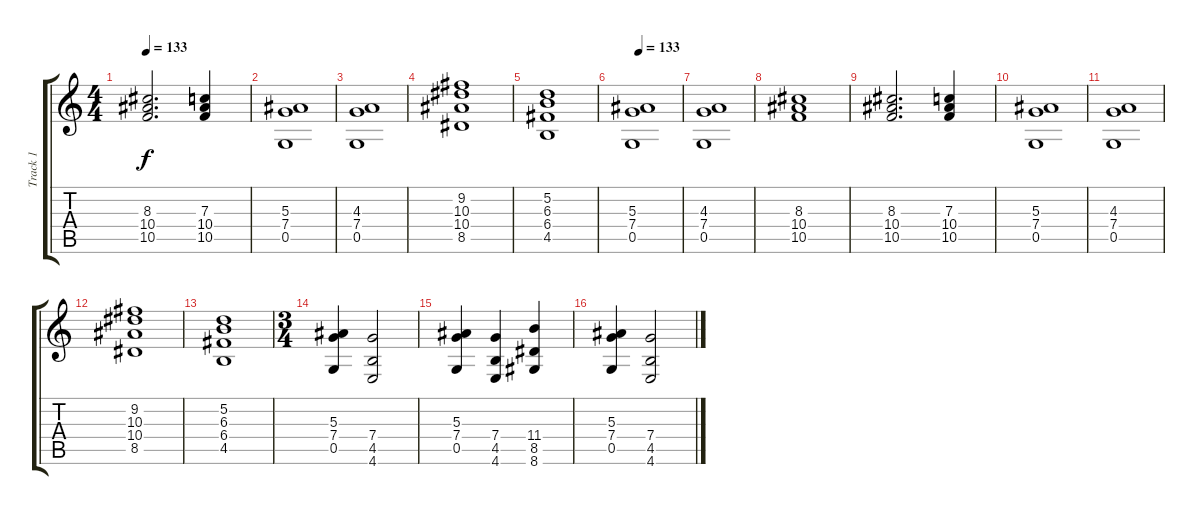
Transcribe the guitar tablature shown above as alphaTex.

\track ("Track 1" "Track 1") {instrument distortionguitar}
\staff {score tabs}
\tuning (D4 A3 F3 C3 G2 C2) {hide}
\ts (4 4)
\tempo 133
\clef g2
\ks c
(8.3 10.4 10.5).2{d dy f} (7.3 10.4 10.5).4 |
(5.3 7.4 0.5).1 |
(4.3 7.4 0.5).1 |
(9.2 10.3 10.4 8.5).1 |
(5.2 6.3 6.4 4.5).1 |
\tempo 133
(5.3 7.4 0.5).1 |
(4.3 7.4 0.5).1 |
(8.3 10.4 10.5).1 |
(8.3 10.4 10.5).2{d} (7.3 10.4 10.5).4 |
(5.3 7.4 0.5).1 |
(4.3 7.4 0.5).1 |
(9.2 10.3 10.4 8.5).1 |
(5.2 6.3 6.4 4.5).1 |
\ts (3 4)
(5.3 7.4 0.5).4 (7.4 4.5 4.6).2 |
(5.3 7.4 0.5).4 (7.4 4.5 4.6).4 (11.4 8.5 8.6).4 |
(5.3 7.4 0.5).4 (7.4 4.5 4.6).2
